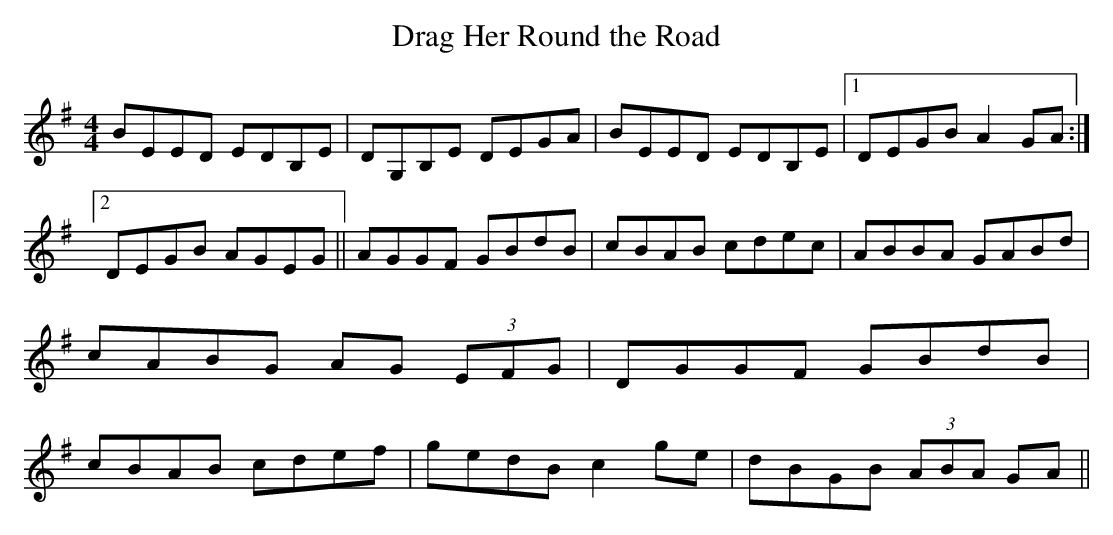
X:1
T:Drag Her Round the Road
M:4/4
L:1/8
K:G
BEED EDB,E|DG,B,E DEGA|BEED EDB,E|1 DEGB A2GA:|2 DEGB AGEG||\
AGGF GBdB|cBAB cdec|ABBA GABd|cABG AG (3EFG|\
DGGF GBdB|cBAB cdef|gedB c2ge|dBGB (3ABA GA||
